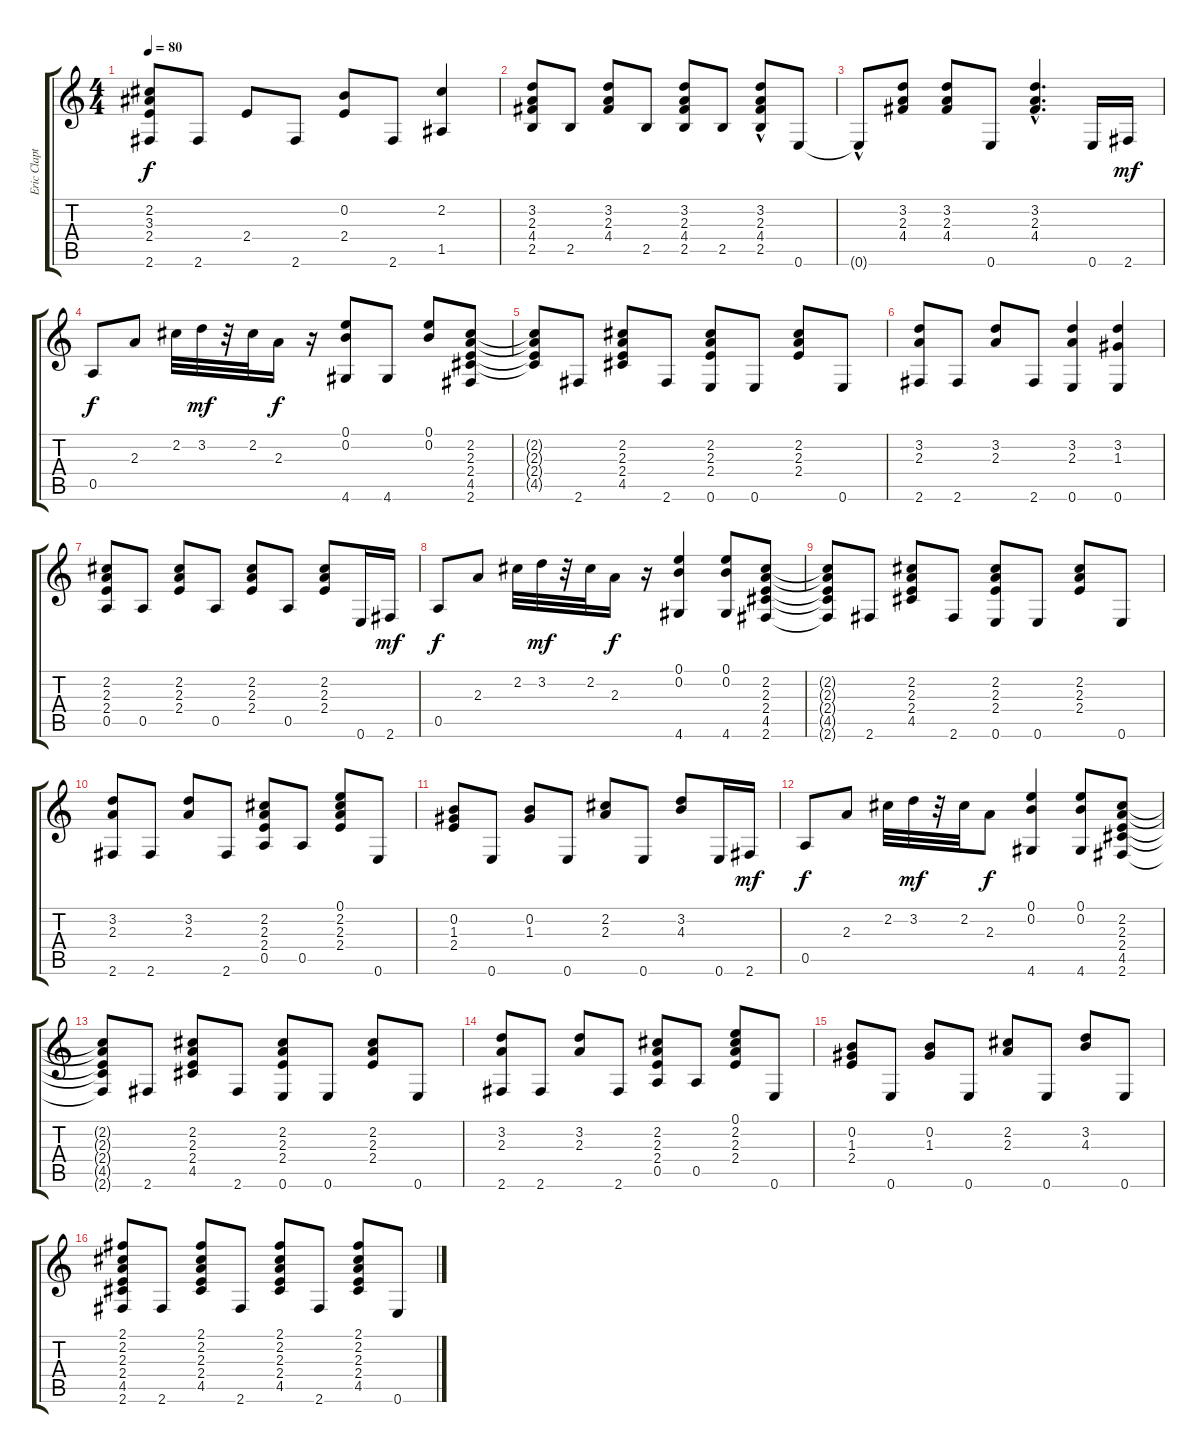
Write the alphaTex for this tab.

\track ("Eric Clapton (Guitar)" "Eric Clapt") {instrument acousticguitarnylon}
\staff {score tabs}
\tuning (E4 B3 G3 D3 A2 E2) {hide}
\ts (4 4)
\tempo 80
\clef g2
\ks c
(2.2 3.3 2.4 2.6).8{dy f} 2.6.8 2.4.8 2.6.8 (0.2 2.4).8 2.6.8 (2.2 1.5).4 |
(3.2 2.3 4.4 2.5).8 2.5.8 (3.2 2.3 4.4).8 2.5.8 (3.2 2.3 4.4 2.5).8 2.5.8 (3.2{hac} 2.3{hac} 4.4{hac} 2.5).8 0.6.8 |
0.6{hac t}.8 (3.2 2.3 4.4).8 (3.2 2.3 4.4).8 0.6.8 (3.2{hac} 2.3{hac} 4.4{hac}).4{d} 0.6.16 2.6.16{dy mf} |
0.5.8{dy f} 2.3.8 2.2.32 3.2.32{dy mf} r.32 2.2.32 2.3.16{dy f} r.16 (0.1 0.2 4.6).8 4.6.8 (0.1 0.2).8 (2.2 2.3 2.4 4.5 2.6).8 |
(2.2{t} 2.3{t} 2.4{t} 4.5{t}).8 2.6.8 (2.2 2.3 2.4 4.5).8 2.6.8 (2.2 2.3 2.4 0.6).8 0.6.8 (2.2 2.3 2.4).8 0.6.8 |
(3.2 2.3 2.6).8 2.6.8 (3.2 2.3).8 2.6.8 (3.2 2.3 0.6).4 (3.2 1.3 0.6).4 |
(2.2 2.3 2.4 0.5).8 0.5.8 (2.2 2.3 2.4).8 0.5.8 (2.2 2.3 2.4).8 0.5.8 (2.2 2.3 2.4).8 0.6.16 2.6.16{dy mf} |
0.5.8{dy f} 2.3.8 2.2.32 3.2.32{dy mf} r.32 2.2.32 2.3.16{dy f} r.16 (0.1 0.2 4.6).4 (0.1 0.2 4.6).8 (2.2 2.3 2.4 4.5 2.6).8 |
(2.2{t} 2.3{t} 2.4{t} 4.5{t} 2.6{t}).8 2.6.8 (2.2 2.3 2.4 4.5).8 2.6.8 (2.2 2.3 2.4 0.6).8 0.6.8 (2.2 2.3 2.4).8 0.6.8 |
(3.2 2.3 2.6).8 2.6.8 (3.2 2.3).8 2.6.8 (2.2 2.3 2.4 0.5).8 0.5.8 (0.1 2.2 2.3 2.4).8 0.6.8 |
(0.2 1.3 2.4).8 0.6.8 (0.2 1.3).8 0.6.8 (2.2 2.3).8 0.6.8 (3.2 4.3).8 0.6.16 2.6.16{dy mf} |
0.5.8{dy f} 2.3.8 2.2.32 3.2.32{dy mf} r.32 2.2.32 2.3.8{dy f} (0.1 0.2 4.6).4 (0.1 0.2 4.6).8 (2.2 2.3 2.4 4.5 2.6).8 |
(2.2{t} 2.3{t} 2.4{t} 4.5{t} 2.6{t}).8 2.6.8 (2.2 2.3 2.4 4.5).8 2.6.8 (2.2 2.3 2.4 0.6).8 0.6.8 (2.2 2.3 2.4).8 0.6.8 |
(3.2 2.3 2.6).8 2.6.8 (3.2 2.3).8 2.6.8 (2.2 2.3 2.4 0.5).8 0.5.8 (0.1 2.2 2.3 2.4).8 0.6.8 |
(0.2 1.3 2.4).8 0.6.8 (0.2 1.3).8 0.6.8 (2.2 2.3).8 0.6.8 (3.2 4.3).8 0.6.8 |
(2.1 2.2 2.3 2.4 4.5 2.6).8 2.6.8 (2.1 2.2 2.3 2.4 4.5).8 2.6.8 (2.1 2.2 2.3 2.4 4.5).8 2.6.8 (2.1 2.2 2.3 2.4 4.5).8 0.6.8
